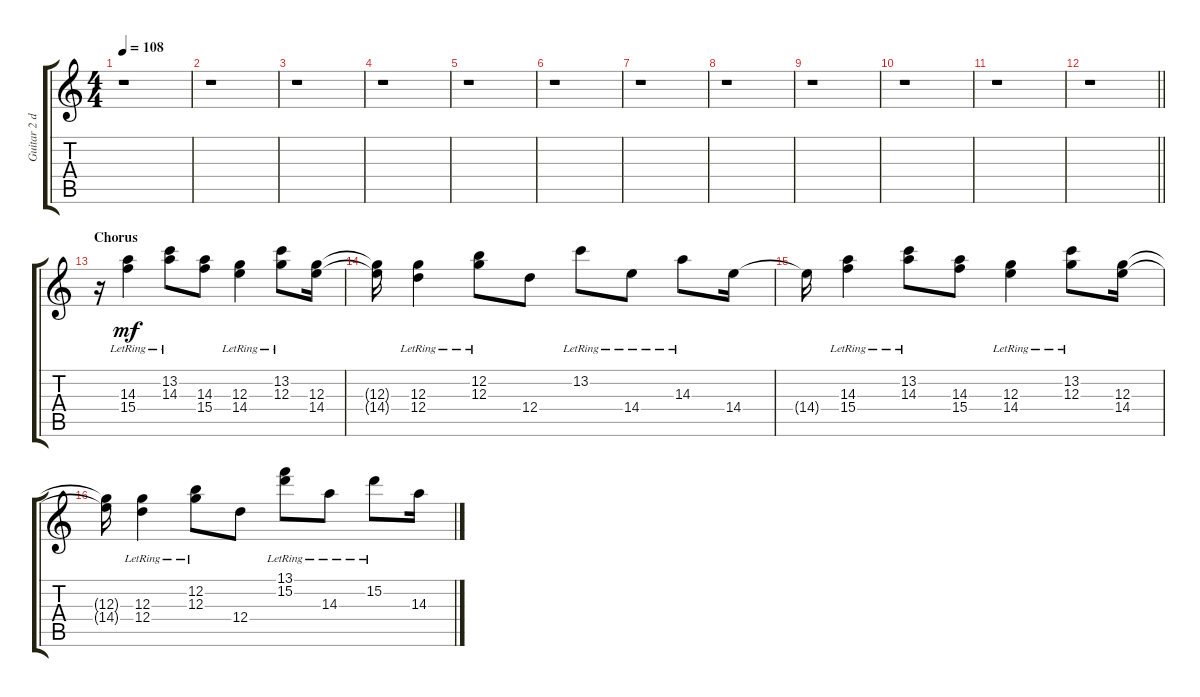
\track ("Guitar 2 delay" "Guitar 2 d") {instrument electricguitarclean}
\staff {score tabs}
\tuning (E4 B3 G3 D3 A2 E2) {hide}
\ts (4 4)
\tempo 108
\clef g2
\ks c
r.1{dy mf} |
r.1 |
r.1 |
r.1 |
r.1 |
r.1 |
r.1 |
r.1 |
r.1 |
r.1 |
r.1 |
\barLineRight lightlight
r.1 |
\section ("" "Chorus")
r.16 (14.3{lr} 15.4{lr}).4 (13.2{lr} 14.3{lr}).8 (14.3 15.4).8 (12.3{lr} 14.4{lr}).4 (13.2{lr} 12.3{lr}).8 (12.3 14.4).16 |
(12.3{t} 14.4{t}).16 (12.3{lr} 12.4{lr}).4 (12.2{lr} 12.3{lr}).8 12.4.8 13.2{lr}.8 14.4{lr}.8 14.3{lr}.8 14.4.16 |
14.4{t}.16 (14.3{lr} 15.4{lr}).4 (13.2{lr} 14.3{lr}).8 (14.3 15.4).8 (12.3{lr} 14.4{lr}).4 (13.2{lr} 12.3{lr}).8 (12.3 14.4).16 |
(12.3{t} 14.4{t}).16 (12.3{lr} 12.4{lr}).4 (12.2{lr} 12.3{lr}).8 12.4.8 (13.1{lr} 15.2{lr}).8 14.3{lr}.8 15.2{lr}.8 14.3.16
